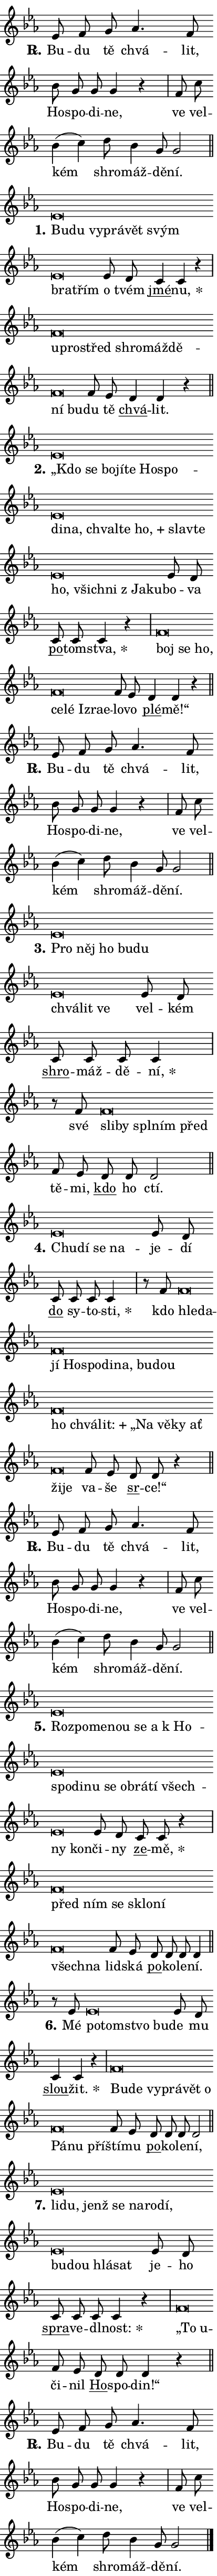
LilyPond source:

\version "2.24.0"
\header { tagline = "" }
\paper {
  indent = 0\cm
  top-margin = 0\cm
  right-margin = 0.13\cm % to fit lyric hyphens
  bottom-margin = 0\cm
  left-margin = 0\cm
  paper-width = 7\cm
  page-breaking = #ly:one-page-breaking
  system-system-spacing.basic-distance = #11
  score-system-spacing.basic-distance = #11
  ragged-last = ##f
}


%% Author: Thomas Morley
%% https://lists.gnu.org/archive/html/lilypond-user/2020-05/msg00002.html
#(define (line-position grob)
"Returns position of @var[grob} in current system:
   @code{'start}, if at first time-step
   @code{'end}, if at last time-step
   @code{'middle} otherwise
"
  (let* ((col (ly:item-get-column grob))
         (ln (ly:grob-object col 'left-neighbor))
         (rn (ly:grob-object col 'right-neighbor))
         (col-to-check-left (if (ly:grob? ln) ln col))
         (col-to-check-right (if (ly:grob? rn) rn col))
         (break-dir-left
           (and
             (ly:grob-property col-to-check-left 'non-musical #f)
             (ly:item-break-dir col-to-check-left)))
         (break-dir-right
           (and
             (ly:grob-property col-to-check-right 'non-musical #f)
             (ly:item-break-dir col-to-check-right))))
        (cond ((eqv? 1 break-dir-left) 'start)
              ((eqv? -1 break-dir-right) 'end)
              (else 'middle))))

#(define (tranparent-at-line-position vctor)
  (lambda (grob)
  "Relying on @code{line-position} select the relevant enry from @var{vctor}.
Used to determine transparency,"
    (case (line-position grob)
      ((end) (not (vector-ref vctor 0)))
      ((middle) (not (vector-ref vctor 1)))
      ((start) (not (vector-ref vctor 2))))))

noteHeadBreakVisibility =
#(define-music-function (break-visibility)(vector?)
"Makes @code{NoteHead}s transparent relying on @var{break-visibility}"
#{
  \override NoteHead.transparent =
    #(tranparent-at-line-position break-visibility)
#})

#(define delete-ledgers-for-transparent-note-heads
  (lambda (grob)
    "Reads whether a @code{NoteHead} is transparent.
If so this @code{NoteHead} is removed from @code{'note-heads} from
@var{grob}, which is supposed to be @code{LedgerLineSpanner}.
As a result ledgers are not printed for this @code{NoteHead}"
    (let* ((nhds-array (ly:grob-object grob 'note-heads))
           (nhds-list
             (if (ly:grob-array? nhds-array)
                 (ly:grob-array->list nhds-array)
                 '()))
           ;; Relies on the transparent-property being done before
           ;; Staff.LedgerLineSpanner.after-line-breaking is executed.
           ;; This is fragile ...
           (to-keep
             (remove
               (lambda (nhd)
                 (ly:grob-property nhd 'transparent #f))
               nhds-list)))
      ;; TODO find a better method to iterate over grob-arrays, similiar
      ;; to filter/remove etc for lists
      ;; For now rebuilt from scratch
      (set! (ly:grob-object grob 'note-heads)  '())
      (for-each
        (lambda (nhd)
          (ly:pointer-group-interface::add-grob grob 'note-heads nhd))
        to-keep))))

squashNotes = {
  \override NoteHead.X-extent = #'(-0.2 . 0.2)
  \override NoteHead.Y-extent = #'(-0.75 . 0)
  \override NoteHead.stencil =
    #(lambda (grob)
       (let ((pos (ly:grob-property grob 'staff-position)))
         (begin
           (if (< pos -7) (display "ERROR: Lower brevis then expected\n") (display "OK: Expected brevis position\n"))
           (if (<= pos -6) ly:text-interface::print ly:note-head::print))))
}
unSquashNotes = {
  \revert NoteHead.X-extent
  \revert NoteHead.Y-extent
  \revert NoteHead.stencil
}

hideNotes = \noteHeadBreakVisibility #begin-of-line-visible
unHideNotes = \noteHeadBreakVisibility #all-visible

% work-around for resetting accidentals
% https://lilypond.org/doc/v2.23/Documentation/notation/displaying-rhythms#unmetered-music
cadenzaMeasure = {
  \cadenzaOff
  \partial 1024 s1024
  \cadenzaOn
}

#(define-markup-command (accent layout props text) (markup?)
  "Underline accented syllable"
  (interpret-markup layout props
    #{\markup \override #'(offset . 4.3) \underline { #text }#}))

responsum = \markup \concat {
  "R" \hspace #-1.05 \path #0.1 #'((moveto 0 0.07) (lineto 0.9 0.8)) \hspace #0.05 "."
}

spaceSize = #0.6828661417322834 % exact space size for TeX Gyre Schola

\layout {
  \context {
    \Staff
    \remove "Time_signature_engraver"
    \override LedgerLineSpanner.after-line-breaking = #delete-ledgers-for-transparent-note-heads
  }
  \context {
    \Lyrics {
      \override LyricSpace.minimum-distance = \spaceSize
      \override LyricText.font-name = #"TeX Gyre Schola"
      \override LyricText.font-size = 1
      \override StanzaNumber.font-name = #"TeX Gyre Schola Bold"
      \override StanzaNumber.font-size = 1
    }
  }
  \context {
    \Score 
    \override NoteHead.text =
      #(lambda (grob) 
        (let ((pos (ly:grob-property grob 'staff-position)))
          #{\markup {
            \combine
              \halign #-0.55 \raise #(if (= pos -6) 0 0.5) \override #'(thickness . 2) \draw-line #'(3.2 . 0)
              \musicglyph "noteheads.sM1"
          }#}))
  }
}

% magnetic-lyrics.ily
%
%   written by
%     Jean Abou Samra <jean@abou-samra.fr>
%     Werner Lemberg <wl@gnu.org>
%
%   adapted by
%     Jiri Hon <jiri.hon@gmail.com>
%
% Version 2022-Apr-15

% https://www.mail-archive.com/lilypond-user@gnu.org/msg149350.html

#(define (Left_hyphen_pointer_engraver context)
   "Collect syllable-hyphen-syllable occurrences in lyrics and store
them in properties.  This engraver only looks to the left.  For
example, if the lyrics input is @code{foo -- bar}, it does the
following.

@itemize @bullet
@item
Set the @code{text} property of the @code{LyricHyphen} grob between
@q{foo} and @q{bar} to @code{foo}.

@item
Set the @code{left-hyphen} property of the @code{LyricText} grob with
text @q{foo} to the @code{LyricHyphen} grob between @q{foo} and
@q{bar}.
@end itemize

Use this auxiliary engraver in combination with the
@code{lyric-@/text::@/apply-@/magnetic-@/offset!} hook."
   (let ((hyphen #f)
         (text #f))
     (make-engraver
      (acknowledgers
       ((lyric-syllable-interface engraver grob source-engraver)
        (set! text grob)))
      (end-acknowledgers
       ((lyric-hyphen-interface engraver grob source-engraver)
        ;(when (not (grob::has-interface grob 'lyric-space-interface))
          (set! hyphen grob)));)
      ((stop-translation-timestep engraver)
       (when (and text hyphen)
         (ly:grob-set-object! text 'left-hyphen hyphen))
       (set! text #f)
       (set! hyphen #f)))))

#(define (lyric-text::apply-magnetic-offset! grob)
   "If the space between two syllables is less than the value in
property @code{LyricText@/.details@/.squash-threshold}, move the right
syllable to the left so that it gets concatenated with the left
syllable.

Use this function as a hook for
@code{LyricText@/.after-@/line-@/breaking} if the
@code{Left_@/hyphen_@/pointer_@/engraver} is active."
   (let ((hyphen (ly:grob-object grob 'left-hyphen #f)))
     (when hyphen
       (let ((left-text (ly:spanner-bound hyphen LEFT)))
         (when (grob::has-interface left-text 'lyric-syllable-interface)
           (let* ((common (ly:grob-common-refpoint grob left-text X))
                  (this-x-ext (ly:grob-extent grob common X))
                  (left-x-ext
                   (begin
                     ;; Trigger magnetism for left-text.
                     (ly:grob-property left-text 'after-line-breaking)
                     (ly:grob-extent left-text common X)))
                  ;; `delta` is the gap width between two syllables.
                  (delta (- (interval-start this-x-ext)
                            (interval-end left-x-ext)))
                  (details (ly:grob-property grob 'details))
                  (threshold (assoc-get 'squash-threshold details 0.2)))
             (when (< delta threshold)
               (let* (;; We have to manipulate the input text so that
                      ;; ligatures crossing syllable boundaries are not
                      ;; disabled.  For languages based on the Latin
                      ;; script this is essentially a beautification.
                      ;; However, for non-Western scripts it can be a
                      ;; necessity.
                      (lt (ly:grob-property left-text 'text))
                      (rt (ly:grob-property grob 'text))
                      (is-space (grob::has-interface hyphen 'lyric-space-interface))
                      (space (if is-space " " ""))
                      (extra-delta (if is-space spaceSize 0))
                      ;; Append new syllable.
                      (ltrt-space (if (and (string? lt) (string? rt))
                                (string-append lt space rt)
                                (make-concat-markup (list lt space rt))))
                      ;; Right-align `ltrt` to the right side.
                      (ltrt-space-markup (grob-interpret-markup
                               grob
                               (make-translate-markup
                                (cons (interval-length this-x-ext) 0)
                                (make-right-align-markup ltrt-space)))))
                 (begin
                   ;; Don't print `left-text`.
                   (ly:grob-set-property! left-text 'stencil #f)
                   ;; Set text and stencil (which holds all collected
                   ;; syllables so far) and shift it to the left.
                   (ly:grob-set-property! grob 'text ltrt-space)
                   (ly:grob-set-property! grob 'stencil ltrt-space-markup)
                   (ly:grob-translate-axis! grob (- (- delta extra-delta)) X))))))))))


#(define (lyric-hyphen::displace-bounds-first grob)
   ;; Make very sure this callback isn't triggered too early.
   (let ((left (ly:spanner-bound grob LEFT))
         (right (ly:spanner-bound grob RIGHT)))
     (ly:grob-property left 'after-line-breaking)
     (ly:grob-property right 'after-line-breaking)
     (ly:lyric-hyphen::print grob)))

squashThreshold = #0.4

\layout {
  \context {
    \Lyrics
    \consists #Left_hyphen_pointer_engraver
    \override LyricText.after-line-breaking =
      #lyric-text::apply-magnetic-offset!
    \override LyricHyphen.stencil = #lyric-hyphen::displace-bounds-first
    \override LyricText.details.squash-threshold = \squashThreshold
    \override LyricHyphen.minimum-distance = 0
    \override LyricHyphen.minimum-length = \squashThreshold
  }
}

squashText = \override LyricText.details.squash-threshold = 9999
unSquashText = \override LyricText.details.squash-threshold = \squashThreshold

leftText = \override LyricText.self-alignment-X = #LEFT
unLeftText = \revert LyricText.self-alignment-X

starOffset = #(lambda (grob) 
                (let ((x_offset (ly:self-alignment-interface::aligned-on-x-parent grob)))
                  (if (= x_offset 0) 0 (+ x_offset 1.2))))

star = #(define-music-function (syllable)(string?)
"Append star separator at the end of a syllable"
#{
  \once \override LyricText.X-offset = #starOffset
  \lyricmode { \markup {
    #syllable
    \override #'((font-name . "TeX Gyre Schola Bold")) \hspace #0.2 \lower #0.65 \larger "*"
  } }
#})

starAccent = #(define-music-function (syllable)(string?)
"Append star separator at the end of a syllable and make accent"
#{
  \once \override LyricText.X-offset = #starOffset
  \lyricmode { \markup {
    \accent #syllable
    \override #'((font-name . "TeX Gyre Schola Bold")) \hspace #0.2 \lower #0.65 \larger "*"
  } }
#})

breath = #(define-music-function (syllable)(string?)
"Append breathing indicator at the end of a syllable"
#{
  \lyricmode { \markup { #syllable "+" } }
#})

optionalBreath = #(define-music-function (syllable)(string?)
"Append optional breathing indicator at the end of a syllable"
#{
  \lyricmode { \markup { #syllable "(+)" } }
#})


\score {
    <<
        \new Voice = "melody" { \cadenzaOn \key es \major \relative { es'8 f g as4. f8 \bar "" bes g g g4 r \cadenzaMeasure \bar "|" f8 c' \bar "" bes4( c) \bar "" d8 bes4 g8 g2 \cadenzaMeasure \bar "||" \break } }
        \new Lyrics \lyricsto "melody" { \lyricmode { \set stanza = \responsum
Bu -- du tě chvá -- lit, Ho -- spo -- di -- ne, ve vel -- kém shro -- máž -- dě -- ní. } }
    >>
    \layout {}
}

\score {
    <<
        \new Voice = "melody" { \cadenzaOn \key es \major \relative { \squashNotes es'\breve*1/16 \hideNotes \breve*1/16 \bar "" \breve*1/16 \bar "" \breve*1/16 \bar "" \breve*1/16 \bar "" \breve*1/16 \bar "" \breve*1/16 \breve*1/16 \bar "" \unHideNotes \unSquashNotes es8 d \bar "" c4 c r \cadenzaMeasure \bar "|" \squashNotes f\breve*1/16 \hideNotes \breve*1/16 \bar "" \breve*1/16 \bar "" \breve*1/16 \bar "" \breve*1/16 \bar "" \breve*1/16 \bar "" \breve*1/16 \breve*1/16 \bar "" \unHideNotes \unSquashNotes f8 es \bar "" d4 d r \cadenzaMeasure \bar "||" \break } }
        \new Lyrics \lyricsto "melody" { \lyricmode { \set stanza = "1."
\leftText Bu -- \squashText du vy -- prá -- vět svým bra -- třím \unLeftText \unSquashText o tvém \markup \accent jmé -- \star nu, \leftText u -- \squashText pro -- střed shro -- máž -- dě -- ní bu -- \unLeftText \unSquashText du tě \markup \accent chvá -- lit. } }
    >>
    \layout {}
}

\score {
    <<
        \new Voice = "melody" { \cadenzaOn \key es \major \relative { \squashNotes es'\breve*1/16 \hideNotes \breve*1/16 \bar "" \breve*1/16 \bar "" \breve*1/16 \bar "" \breve*1/16 \bar "" \breve*1/16 \bar "" \breve*1/16 \bar "" \breve*1/16 \bar "" \breve*1/16 \bar "" \breve*1/16 \bar "" \breve*1/16 \bar "" \breve*1/16 \bar "" \breve*1/16 \bar "" \breve*1/16 \bar "" \breve*1/16 \bar "" \breve*1/16 \bar "" \breve*1/16 \bar "" \breve*1/16 \breve*1/16 \bar "" \unHideNotes \unSquashNotes es8 d \bar "" c c c4 r \cadenzaMeasure \bar "|" \squashNotes f\breve*1/16 \hideNotes \breve*1/16 \bar "" \breve*1/16 \bar "" \breve*1/16 \bar "" \breve*1/16 \bar "" \breve*1/16 \bar "" \breve*1/16 \breve*1/16 \bar "" \unHideNotes \unSquashNotes f8 es \bar "" d4 d r \cadenzaMeasure \bar "||" \break } }
        \new Lyrics \lyricsto "melody" { \lyricmode { \set stanza = "2."
\leftText „Kdo \squashText se bo -- jí -- te Ho -- spo -- di -- na, chval -- te \breath "ho," sla -- vte ho, všich -- ni "z Ja" -- ku -- \unLeftText \unSquashText bo -- va \markup \accent po -- tom -- \star stva, \leftText boj \squashText se ho, ce -- lé Iz -- ra -- e -- \unLeftText \unSquashText lo -- vo \markup \accent plé -- mě!“ } }
    >>
    \layout {}
}

\score {
    <<
        \new Voice = "melody" { \cadenzaOn \key es \major \relative { es'8 f g as4. f8 \bar "" bes g g g4 r \cadenzaMeasure \bar "|" f8 c' \bar "" bes4( c) \bar "" d8 bes4 g8 g2 \cadenzaMeasure \bar "||" \break } }
        \new Lyrics \lyricsto "melody" { \lyricmode { \set stanza = \responsum
Bu -- du tě chvá -- lit, Ho -- spo -- di -- ne, ve vel -- kém shro -- máž -- dě -- ní. } }
    >>
    \layout {}
}

\score {
    <<
        \new Voice = "melody" { \cadenzaOn \key es \major \relative { \squashNotes es'\breve*1/16 \hideNotes \breve*1/16 \bar "" \breve*1/16 \bar "" \breve*1/16 \bar "" \breve*1/16 \bar "" \breve*1/16 \bar "" \breve*1/16 \breve*1/16 \bar "" \unHideNotes \unSquashNotes es8 d \bar "" c c c c4 \cadenzaMeasure \bar "|" r8 f8 \squashNotes f\breve*1/16 \hideNotes \breve*1/16 \bar "" \breve*1/16 \bar "" \breve*1/16 \breve*1/16 \bar "" \unHideNotes \unSquashNotes f8 es \bar "" d8 d d2 \cadenzaMeasure \bar "||" \break } }
        \new Lyrics \lyricsto "melody" { \lyricmode { \set stanza = "3."
\leftText Pro \squashText něj ho bu -- du chvá -- lit ve \unLeftText \unSquashText vel -- kém \markup \accent shro -- máž -- dě -- \star ní, své \leftText sli -- \squashText by spl -- ním před \unLeftText \unSquashText tě -- mi, \markup \accent kdo ho ctí. } }
    >>
    \layout {}
}

\score {
    <<
        \new Voice = "melody" { \cadenzaOn \key es \major \relative { \squashNotes es'\breve*1/16 \hideNotes \breve*1/16 \bar "" \breve*1/16 \breve*1/16 \bar "" \unHideNotes \unSquashNotes es8 d \bar "" c c c c4 \cadenzaMeasure \bar "|" r8 f8 \squashNotes f\breve*1/16 \hideNotes \breve*1/16 \bar "" \breve*1/16 \bar "" \breve*1/16 \bar "" \breve*1/16 \bar "" \breve*1/16 \bar "" \breve*1/16 \bar "" \breve*1/16 \bar "" \breve*1/16 \bar "" \breve*1/16 \bar "" \breve*1/16 \bar "" \breve*1/16 \bar "" \breve*1/16 \bar "" \breve*1/16 \bar "" \breve*1/16 \bar "" \breve*1/16 \bar "" \breve*1/16 \breve*1/16 \bar "" \unHideNotes \unSquashNotes f8 es \bar "" d8 d r4 \cadenzaMeasure \bar "||" \break } }
        \new Lyrics \lyricsto "melody" { \lyricmode { \set stanza = "4."
\leftText Chu -- \squashText dí se na -- \unLeftText \unSquashText je -- dí \markup \accent do sy -- to -- \star sti, kdo \leftText hle -- \squashText da -- jí Ho -- spo -- di -- na, bu -- dou ho chvá -- \breath "lit:" „Na vě -- ky ať ži -- je \unLeftText \unSquashText va -- še \markup \accent sr -- ce!“ } }
    >>
    \layout {}
}

\score {
    <<
        \new Voice = "melody" { \cadenzaOn \key es \major \relative { es'8 f g as4. f8 \bar "" bes g g g4 r \cadenzaMeasure \bar "|" f8 c' \bar "" bes4( c) \bar "" d8 bes4 g8 g2 \cadenzaMeasure \bar "||" \break } }
        \new Lyrics \lyricsto "melody" { \lyricmode { \set stanza = \responsum
Bu -- du tě chvá -- lit, Ho -- spo -- di -- ne, ve vel -- kém shro -- máž -- dě -- ní. } }
    >>
    \layout {}
}

\score {
    <<
        \new Voice = "melody" { \cadenzaOn \key es \major \relative { \squashNotes es'\breve*1/16 \hideNotes \breve*1/16 \bar "" \breve*1/16 \bar "" \breve*1/16 \bar "" \breve*1/16 \bar "" \breve*1/16 \bar "" \breve*1/16 \bar "" \breve*1/16 \bar "" \breve*1/16 \bar "" \breve*1/16 \bar "" \breve*1/16 \bar "" \breve*1/16 \bar "" \breve*1/16 \bar "" \breve*1/16 \bar "" \breve*1/16 \bar "" \breve*1/16 \breve*1/16 \bar "" \unHideNotes \unSquashNotes es8 d \bar "" c8 c r4 \cadenzaMeasure \bar "|" \squashNotes f\breve*1/16 \hideNotes \breve*1/16 \bar "" \breve*1/16 \bar "" \breve*1/16 \bar "" \breve*1/16 \bar "" \breve*1/16 \breve*1/16 \bar "" \unHideNotes \unSquashNotes f8 es \bar "" d d d d4 \cadenzaMeasure \bar "||" \break } }
        \new Lyrics \lyricsto "melody" { \lyricmode { \set stanza = "5."
\leftText Roz -- \squashText po -- me -- nou se a "k Ho" -- spo -- di -- nu se ob -- rá -- tí všech -- ny kon -- \unLeftText \unSquashText či -- ny \markup \accent ze -- \star mě, \leftText před \squashText ním se sklo -- ní všech -- na \unLeftText \unSquashText lid -- ská \markup \accent po -- ko -- le -- ní. } }
    >>
    \layout {}
}

\score {
    <<
        \new Voice = "melody" { \cadenzaOn \key es \major \relative { r8 es'8 \squashNotes es\breve*1/16 \hideNotes \breve*1/16 \bar "" \breve*1/16 \breve*1/16 \bar "" \unHideNotes \unSquashNotes es8 d \bar "" c4 c r \cadenzaMeasure \bar "|" \squashNotes f\breve*1/16 \hideNotes \breve*1/16 \bar "" \breve*1/16 \bar "" \breve*1/16 \bar "" \breve*1/16 \bar "" \breve*1/16 \bar "" \breve*1/16 \bar "" \breve*1/16 \breve*1/16 \bar "" \unHideNotes \unSquashNotes f8 es \bar "" d d d d2 \cadenzaMeasure \bar "||" \break } }
        \new Lyrics \lyricsto "melody" { \lyricmode { \set stanza = "6."
Mé \leftText po -- \squashText tom -- stvo bu -- \unLeftText \unSquashText de mu \markup \accent slou -- \star žit. \leftText Bu -- \squashText de vy -- prá -- vět o Pá -- nu pří -- \unLeftText \unSquashText ští -- mu \markup \accent po -- ko -- le -- ní, } }
    >>
    \layout {}
}

\score {
    <<
        \new Voice = "melody" { \cadenzaOn \key es \major \relative { \squashNotes es'\breve*1/16 \hideNotes \breve*1/16 \bar "" \breve*1/16 \bar "" \breve*1/16 \bar "" \breve*1/16 \bar "" \breve*1/16 \bar "" \breve*1/16 \bar "" \breve*1/16 \bar "" \breve*1/16 \bar "" \breve*1/16 \breve*1/16 \bar "" \unHideNotes \unSquashNotes es8 d \bar "" c c c c4 r \cadenzaMeasure \bar "|" \squashNotes f\breve*1/16 \hideNotes \breve*1/16 \bar "" \unHideNotes \unSquashNotes f8 es \bar "" d d d4 r \cadenzaMeasure \bar "||" \break } }
        \new Lyrics \lyricsto "melody" { \lyricmode { \set stanza = "7."
\leftText li -- \squashText du, jenž se na -- ro -- dí, bu -- dou hlá -- sat \unLeftText \unSquashText je -- ho \markup \accent spra -- ve -- dl -- \star nost: \leftText „To \squashText u -- \unLeftText \unSquashText či -- nil \markup \accent Ho -- spo -- din!“ } }
    >>
    \layout {}
}

\score {
    <<
        \new Voice = "melody" { \cadenzaOn \key es \major \relative { es'8 f g as4. f8 \bar "" bes g g g4 r \cadenzaMeasure \bar "|" f8 c' \bar "" bes4( c) \bar "" d8 bes4 g8 g2 \cadenzaMeasure \bar "||" \break } \bar "|." }
        \new Lyrics \lyricsto "melody" { \lyricmode { \set stanza = \responsum
Bu -- du tě chvá -- lit, Ho -- spo -- di -- ne, ve vel -- kém shro -- máž -- dě -- ní. } }
    >>
    \layout {}
}
